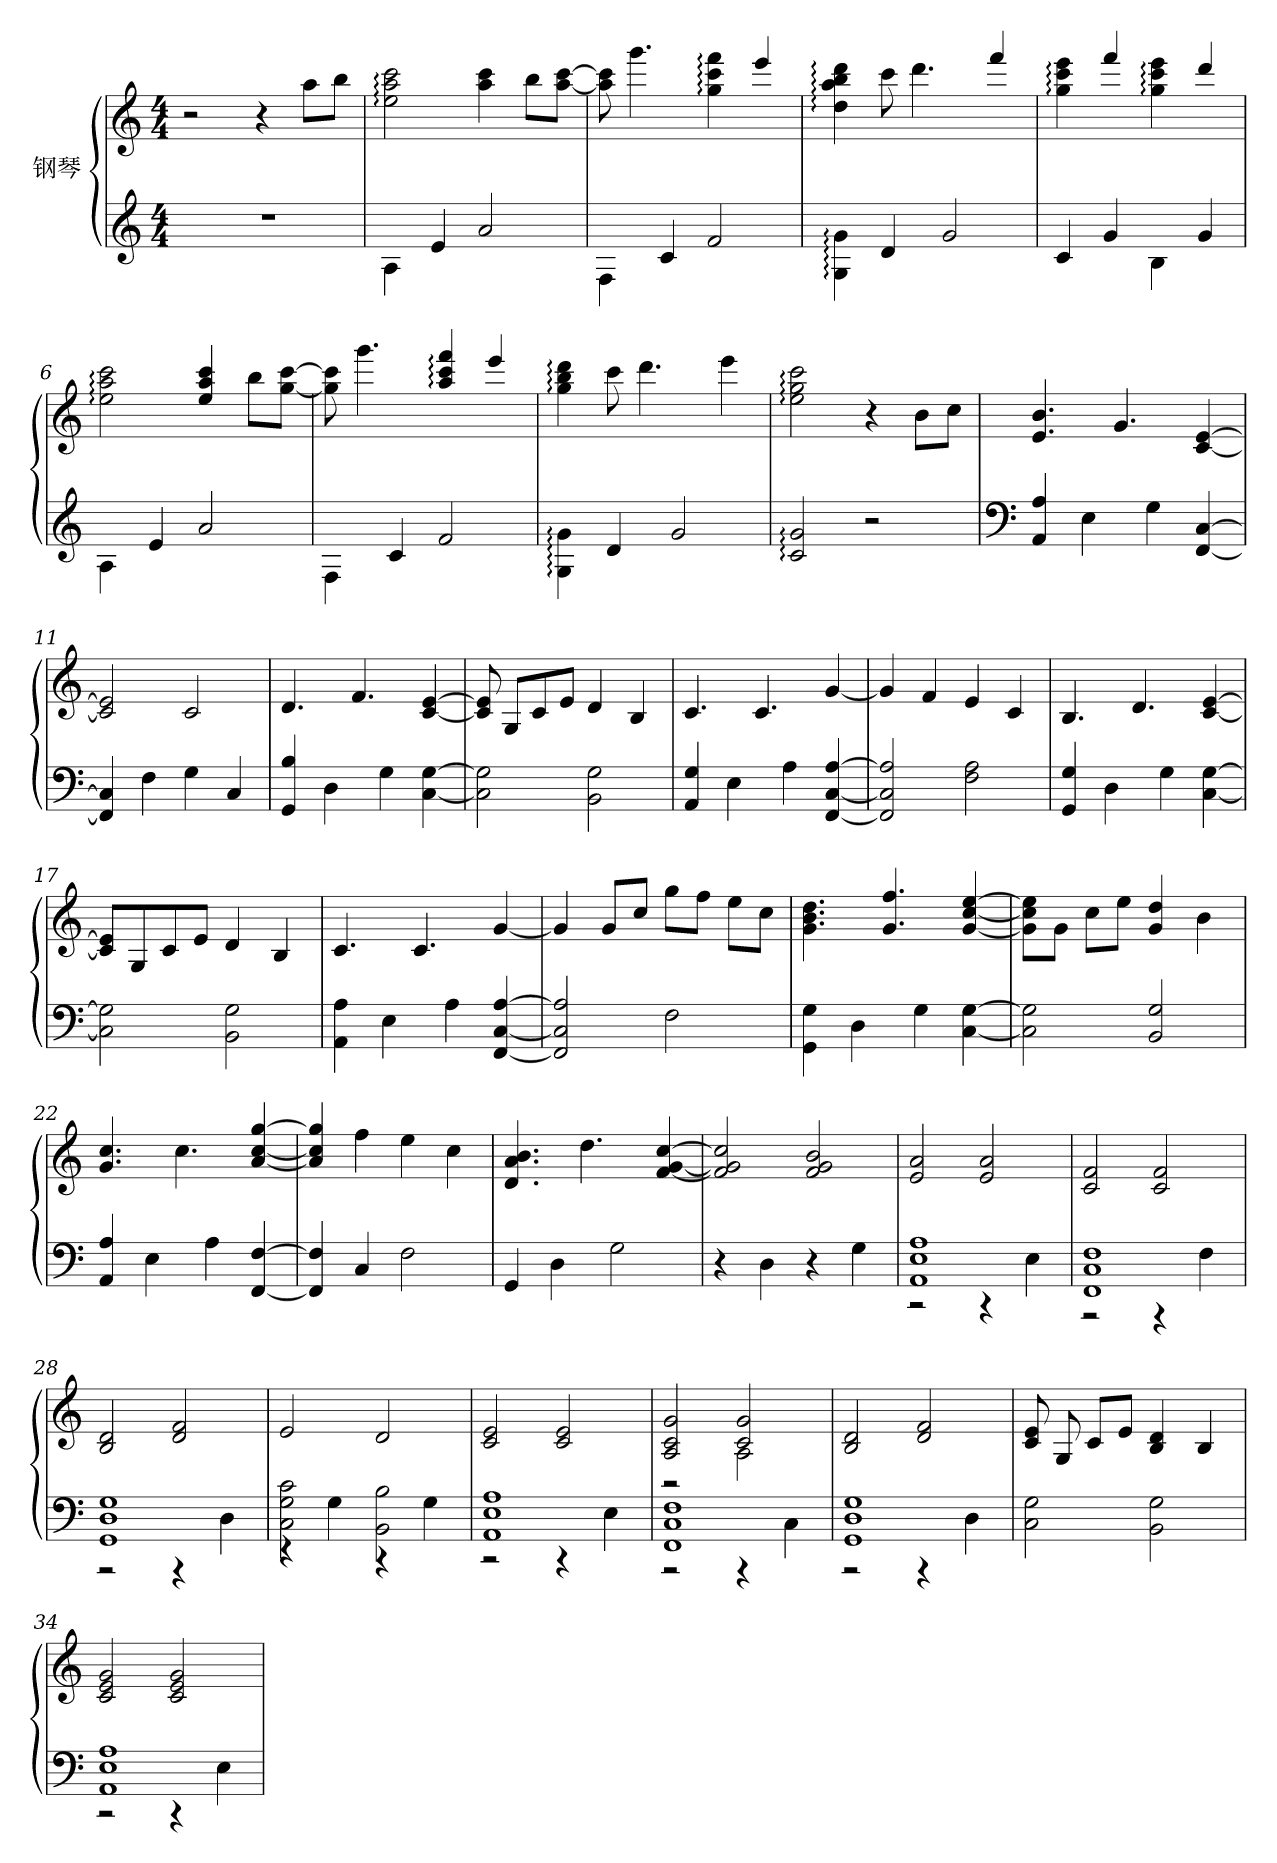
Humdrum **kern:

**kern	**kern
*part1	*part1
*staff2	*staff1
*I"钢琴	*
*clefG2	*clefG2
*k[]	*k[]
*M4/4	*M4/4
*MM180	*MM180
=1	=1
1r	2r
.	4r
.	8aa\L
.	8bb\J
=2	=2
4A\	2ee\: 2aa\: 2ccc\:
4e/	.
2a/	4aa\ 4ccc\
.	8bb\L
.	[8aa\ [8ccc\J
=3	=3
4F\	8aa\] 8ccc\]
.	4.ggg\
4c/	.
2f/	4gg\: 4ccc\: 4fff\:
.	4eee/
=4	=4
4G\: 4g\:	4dd\: 4aa\: 4bb\: 4ddd\:
4d/	8ccc\
.	4.ddd\
2g/	.
.	4fff/
=5	=5
4c/	4gg\: 4ccc\: 4eee\:
4g/	4fff/
4B\	4gg\: 4ccc\: 4eee\:
4g/	4ddd/
!!LO:LB:g=z
=6	=6
4A\	2ee\: 2aa\: 2ccc\:
4e/	.
2a/	4ee/ 4aa/ 4ccc/
.	8bb\L
.	[8gg\ [8ccc\J
=7	=7
4F\	8gg\] 8ccc\]
.	4.ggg\
4c/	.
2f/	4aa/: 4ccc/: 4fff/:
.	4eee/
=8	=8
4G\: 4g\:	4gg\: 4bb\: 4ddd\:
4d/	8ccc\
.	4.ddd\
2g/	.
.	4eee\
=9	=9
2c/: 2g/:	2ee: 2gg: 2ccc:
2r	4r
.	8b\L
.	8cc\J
=10	=10
*clefF4	*
4AA/ 4A/	4.e/ 4.b/
4E\	.
.	4.g/
4G\	.
[4FF/ [4C/	[4c/ [4e/
=11	=11
4FF/] 4C/]	2c/] 2e/]
4F\	.
4G\	2c/
4C/	.
!!LO:LB:g=z
=12	=12
4GG/ 4B/	4.d/
4D\	.
.	4.f/
4G\	.
[4C\ [4G\	[4c/ [4e/
=13	=13
2C\] 2G\]	8c/] 8e/]
.	8G/L
.	8c/
.	8e/J
2BB\ 2G\	4d/
.	4B/
=14	=14
4AA/ 4G/	4.c/
4E\	.
.	4.c/
4A\	.
[4FF/ [4C/ [4A/	[4g/
=15	=15
2FF/] 2C/] 2A/]	4g/]
.	4f/
2F\ 2A\	4e/
.	4c/
=16	=16
4GG/ 4G/	4.B/
4D\	.
.	4.d/
4G\	.
[4C\ [4G\	[4c/ [4e/
=17	=17
2C\] 2G\]	8c/] 8e/]L
.	8G/
.	8c/
.	8e/J
2BB\ 2G\	4d/
.	4B/
!!LO:LB:g=z
=18	=18
4AA\ 4A\	4.c/
4E\	.
.	4.c/
4A\	.
[4FF/ [4C/ [4A/	[4g/
=19	=19
2FF/] 2C/] 2A/]	4g/]
.	8g/L
.	8cc/J
2F\	8gg\L
.	8ff\J
.	8ee\L
.	8cc\J
=20	=20
4GG\ 4G\	4.g\ 4.b\ 4.dd\
4D\	.
.	4.g/ 4.ff/
4G\	.
[4C\ [4G\	[4g/ [4cc/ [4ee/
=21	=21
2C\] 2G\]	8g\] 8cc\] 8ee\]L
.	8g\J
.	8cc\L
.	8ee\J
2BB/ 2G/	4g/ 4dd/
.	4b\
=22	=22
4AA/ 4A/	4.g/ 4.cc/
4E\	.
.	4.cc\
4A\	.
[4FF/ [4F/	[4a/ [4cc/ [4gg/
=23	=23
4FF/] 4F/]	4a/] 4cc/] 4gg/]
4C/	4ff\
2F\	4ee\
.	4cc\
!!LO:LB:g=z
=24	=24
4GG/	4.d/ 4.a/ 4.b/
4D\	.
.	4.dd\
2G\	.
.	[4f/ [4g/ [4cc/
=25	=25
4r	2f] 2g] 2cc]
4D\	.
4r	2f/ 2g/ 2b/
4G\	.
=26	=26
*^	*
1AA 1E 1A	2r	2e/ 2a/
.	4r	2e/ 2a/
.	4E\	.
=27	=27	=27
1FF 1C 1F	2r	2c/ 2f/
.	4r	2c/ 2f/
.	4F\	.
=28	=28	=28
1GG 1D 1G	2r	2B/ 2d/
.	4r	2d/ 2f/
.	4D\	.
=29	=29	=29
2C\ 2G\ 2c\	4r	2e/
.	4G\	.
2BB\ 2B\	4r	2d/
.	4G\	.
=30	=30	=30
1AA 1E 1A	2r	2c/ 2e/
.	4r	2c/ 2e/
.	4E\	.
=31	=31	=31
*	*	*^
1FF 1C 1F	2r	2A/ 2c/ 2g/	2r
.	4r	2c/ 2g/	2A\
.	4C\	.	.
*	*	*v	*v
!!LO:LB:g=z
=32	=32	=32
1GG 1D 1G	2r	2B/ 2d/
.	4r	2d/ 2f/
.	4D\	.
*v	*v	*
=33	=33
2C\ 2G\	8c/ 8e/
.	8G/
.	8c/L
.	8e/J
2BB\ 2G\	4B/ 4d/
.	4B/
=34	=34
*^	*
1AA 1E 1A	2r	2c/ 2e/ 2g/
.	4r	2c/ 2e/ 2g/
.	4E\	.
*v	*v	*
=	=
*-	*-
